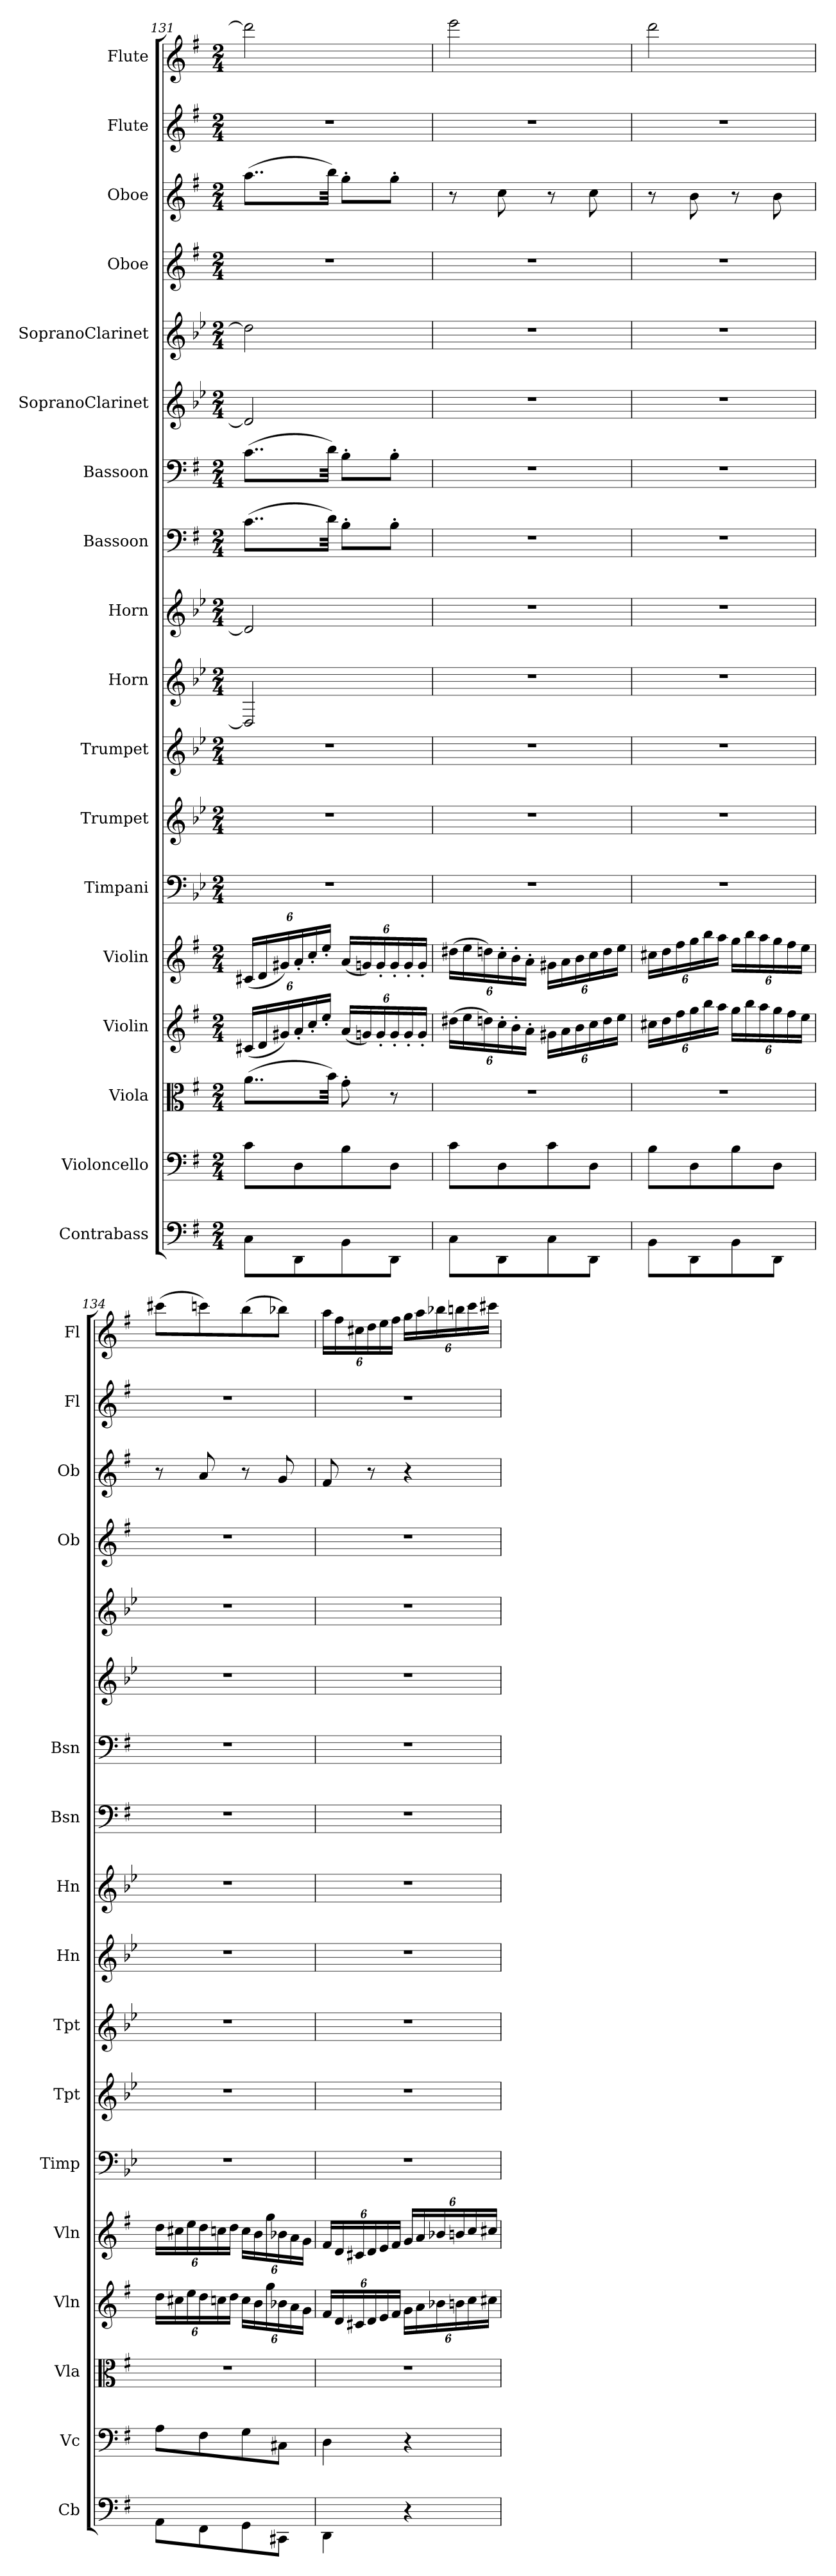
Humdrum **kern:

**kern	**kern	**kern	**kern	**kern	**kern	**kern	**kern	**kern	**kern	**kern	**kern	**kern	**kern	**kern	**kern	**kern	**kern
*part18	*part17	*part16	*part15	*part14	*part13	*part12	*part11	*part10	*part9	*part8	*part7	*part6	*part5	*part4	*part3	*part2	*part1
*staff18	*staff17	*staff16	*staff15	*staff14	*staff13	*staff12	*staff11	*staff10	*staff9	*staff8	*staff7	*staff6	*staff5	*staff4	*staff3	*staff2	*staff1
*I"Contrabass	*I"Violoncello	*I"Viola	*I"Violin	*I"Violin	*I"Timpani	*I"Trumpet	*I"Trumpet	*I"Horn	*I"Horn	*I"Bassoon	*I"Bassoon	*I"SopranoClarinet	*I"SopranoClarinet	*I"Oboe	*I"Oboe	*I"Flute	*I"Flute
*I'Cb	*I'Vc	*I'Vla	*I'Vln	*I'Vln	*I'Timp	*I'Tpt	*I'Tpt	*I'Hn	*I'Hn	*I'Bsn	*I'Bsn	*	*	*I'Ob	*I'Ob	*I'Fl	*I'Fl
*clefF4	*clefF4	*clefC3	*clefG2	*clefG2	*clefF4	*clefG2	*clefG2	*clefG2	*clefG2	*clefF4	*clefF4	*clefG2	*clefG2	*clefG2	*clefG2	*clefG2	*clefG2
*k[f#]	*k[f#]	*k[f#]	*k[f#]	*k[f#]	*k[b-e-]	*k[b-e-]	*k[b-e-]	*k[b-e-]	*k[b-e-]	*k[f#]	*k[f#]	*k[b-e-]	*k[b-e-]	*k[f#]	*k[f#]	*k[f#]	*k[f#]
*M2/4	*M2/4	*M2/4	*M2/4	*M2/4	*M2/4	*M2/4	*M2/4	*M2/4	*M2/4	*M2/4	*M2/4	*M2/4	*M2/4	*M2/4	*M2/4	*M2/4	*M2/4
=131	=131	=131	=131	=131	=131	=131	=131	=131	=131	=131	=131	=131	=131	=131	=131	=131	=131
8C\L	8c\L	(8..a\L	(24c#X/LL	(24c#X/LL	2r	2r	2r	2D/]	2d/]	(8..c\L	(8..c\L	2d/]	2dd\]	2r	(8..aa\L	2r	2ddd\]
.	.	.	24d/	24d/	.	.	.	.	.	.	.	.	.	.	.	.	.
.	.	.	24g#X/)	24g#X/)	.	.	.	.	.	.	.	.	.	.	.	.	.
8DD\	8D\	.	24a'/	24a'/	.	.	.	.	.	.	.	.	.	.	.	.	.
.	.	.	24cc'/	24cc'/	.	.	.	.	.	.	.	.	.	.	.	.	.
.	.	.	24ee'/JJ	24ee'/JJ	.	.	.	.	.	.	.	.	.	.	.	.	.
.	.	32b\Jkk)	.	.	.	.	.	.	.	32d\Jkk)	32d\Jkk)	.	.	.	32bb\Jkk)	.	.
8BB\	8B\	8g'\	(24a/LL	(24a/LL	.	.	.	.	.	8B'\L	8B'\L	.	.	.	8gg'\L	.	.
.	.	.	24gn/)	24gn/)	.	.	.	.	.	.	.	.	.	.	.	.	.
.	.	.	24g'/	24g'/	.	.	.	.	.	.	.	.	.	.	.	.	.
8DD\J	8D\J	8r	24g'/	24g'/	.	.	.	.	.	8B'\J	8B'\J	.	.	.	8gg'\J	.	.
.	.	.	24g'/	24g'/	.	.	.	.	.	.	.	.	.	.	.	.	.
.	.	.	24g'/JJ	24g'/JJ	.	.	.	.	.	.	.	.	.	.	.	.	.
=132	=132	=132	=132	=132	=132	=132	=132	=132	=132	=132	=132	=132	=132	=132	=132	=132	=132
8C\L	8c\L	2r	(24dd#X\LL	(24dd#X\LL	2r	2r	2r	2r	2r	2r	2r	2r	2r	2r	8r	2r	2eee\
.	.	.	24ee\	24ee\	.	.	.	.	.	.	.	.	.	.	.	.	.
.	.	.	24ddn\)	24ddn\)	.	.	.	.	.	.	.	.	.	.	.	.	.
8DD\	8D\	.	24cc'\	24cc'\	.	.	.	.	.	.	.	.	.	.	8cc\	.	.
.	.	.	24b'\	24b'\	.	.	.	.	.	.	.	.	.	.	.	.	.
.	.	.	24a'\JJ	24a'\JJ	.	.	.	.	.	.	.	.	.	.	.	.	.
8C\	8c\	.	24g#X\LL	24g#X\LL	.	.	.	.	.	.	.	.	.	.	8r	.	.
.	.	.	24a\	24a\	.	.	.	.	.	.	.	.	.	.	.	.	.
.	.	.	24b\	24b\	.	.	.	.	.	.	.	.	.	.	.	.	.
8DD\J	8D\J	.	24cc\	24cc\	.	.	.	.	.	.	.	.	.	.	8cc\	.	.
.	.	.	24dd\	24dd\	.	.	.	.	.	.	.	.	.	.	.	.	.
.	.	.	24ee\JJ	24ee\JJ	.	.	.	.	.	.	.	.	.	.	.	.	.
=133	=133	=133	=133	=133	=133	=133	=133	=133	=133	=133	=133	=133	=133	=133	=133	=133	=133
8BB\L	8B\L	2r	24cc#X\LL	24cc#X\LL	2r	2r	2r	2r	2r	2r	2r	2r	2r	2r	8r	2r	2ddd\
.	.	.	24dd\	24dd\	.	.	.	.	.	.	.	.	.	.	.	.	.
.	.	.	24ff#\	24ff#\	.	.	.	.	.	.	.	.	.	.	.	.	.
8DD\	8D\	.	24gg\	24gg\	.	.	.	.	.	.	.	.	.	.	8b\	.	.
.	.	.	24bb\	24bb\	.	.	.	.	.	.	.	.	.	.	.	.	.
.	.	.	24aa\JJ	24aa\JJ	.	.	.	.	.	.	.	.	.	.	.	.	.
8BB\	8B\	.	24gg\LL	24gg\LL	.	.	.	.	.	.	.	.	.	.	8r	.	.
.	.	.	24bb\	24bb\	.	.	.	.	.	.	.	.	.	.	.	.	.
.	.	.	24aa\	24aa\	.	.	.	.	.	.	.	.	.	.	.	.	.
8DD\J	8D\J	.	24gg\	24gg\	.	.	.	.	.	.	.	.	.	.	8b\	.	.
.	.	.	24ff#\	24ff#\	.	.	.	.	.	.	.	.	.	.	.	.	.
.	.	.	24ee\JJ	24ee\JJ	.	.	.	.	.	.	.	.	.	.	.	.	.
=134	=134	=134	=134	=134	=134	=134	=134	=134	=134	=134	=134	=134	=134	=134	=134	=134	=134
8AA\L	8A\L	2r	24dd\LL	24dd\LL	2r	2r	2r	2r	2r	2r	2r	2r	2r	2r	8r	2r	(8ccc#X\L
.	.	.	24cc#X\	24cc#X\	.	.	.	.	.	.	.	.	.	.	.	.	.
.	.	.	24ee\	24ee\	.	.	.	.	.	.	.	.	.	.	.	.	.
8FF#\	8F#\	.	24dd\	24dd\	.	.	.	.	.	.	.	.	.	.	8a/	.	8cccn\)
.	.	.	24ccn\	24ccn\	.	.	.	.	.	.	.	.	.	.	.	.	.
.	.	.	24dd\JJ	24dd\JJ	.	.	.	.	.	.	.	.	.	.	.	.	.
8GG\	8G\	.	24cc\LL	24cc\LL	.	.	.	.	.	.	.	.	.	.	8r	.	(8bb\
.	.	.	24b\	24b\	.	.	.	.	.	.	.	.	.	.	.	.	.
.	.	.	24gg\	24gg\	.	.	.	.	.	.	.	.	.	.	.	.	.
8CC#X\J	8C#X\J	.	24b-X\	24b-X\	.	.	.	.	.	.	.	.	.	.	8g/	.	8bb-X\J)
.	.	.	24a\	24a\	.	.	.	.	.	.	.	.	.	.	.	.	.
.	.	.	24g\JJ	24g\JJ	.	.	.	.	.	.	.	.	.	.	.	.	.
=135	=135	=135	=135	=135	=135	=135	=135	=135	=135	=135	=135	=135	=135	=135	=135	=135	=135
4DD\	4D\	2r	24f#/LL	24f#/LL	2r	2r	2r	2r	2r	2r	2r	2r	2r	2r	8f#/	2r	24aa\LL
.	.	.	24d/	24d/	.	.	.	.	.	.	.	.	.	.	.	.	24ff#\
.	.	.	24c#X/	24c#X/	.	.	.	.	.	.	.	.	.	.	.	.	24cc#X\
.	.	.	24d/	24d/	.	.	.	.	.	.	.	.	.	.	8r	.	24dd\
.	.	.	24e/	24e/	.	.	.	.	.	.	.	.	.	.	.	.	24ee\
.	.	.	24f#/JJ	24f#/JJ	.	.	.	.	.	.	.	.	.	.	.	.	24ff#\JJ
4r	4r	.	24g\LL	24g/LL	.	.	.	.	.	.	.	.	.	.	4r	.	24gg\LL
.	.	.	24a\	24a/	.	.	.	.	.	.	.	.	.	.	.	.	24aa\
.	.	.	24b-X\	24b-X/	.	.	.	.	.	.	.	.	.	.	.	.	24bb-X\
.	.	.	24bn\	24bn/	.	.	.	.	.	.	.	.	.	.	.	.	24bbn\
.	.	.	24cc\	24cc/	.	.	.	.	.	.	.	.	.	.	.	.	24ccc\
.	.	.	24cc#X\JJ	24cc#X/JJ	.	.	.	.	.	.	.	.	.	.	.	.	24ccc#X\JJ
=	=	=	=	=	=	=	=	=	=	=	=	=	=	=	=	=	=
*-	*-	*-	*-	*-	*-	*-	*-	*-	*-	*-	*-	*-	*-	*-	*-	*-	*-
